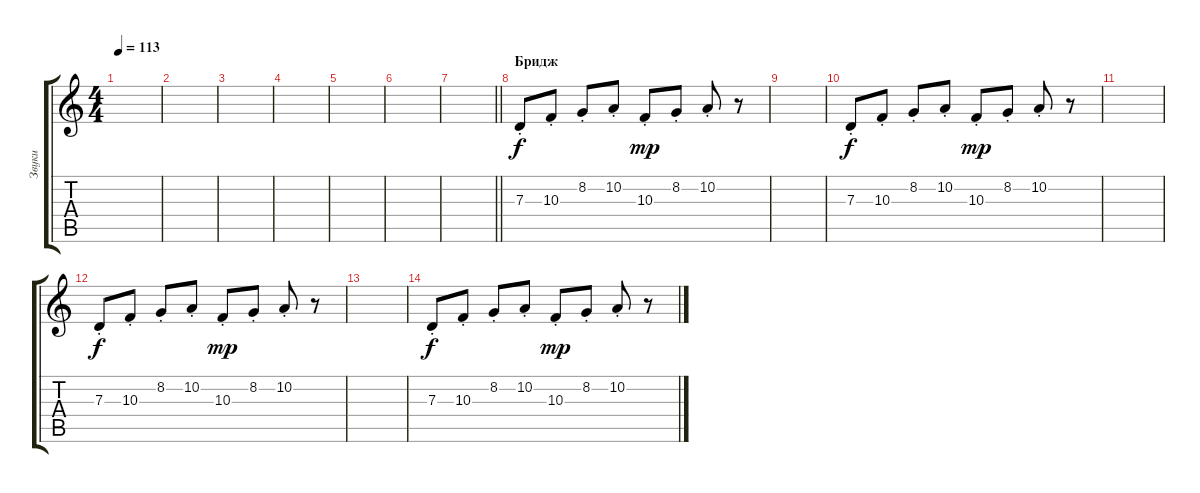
\track ("Звуки" "Звуки") {instrument electricpiano1}
\staff {score tabs}
\tuning (E4 B3 G3 D3 A2 D2) {hide}
\ts (4 4)
\tempo 113
\clef g2
\ks c
|
|
|
|
|
|
\barLineRight lightlight
|
\section ("" "Бридж")
7.3{st}.8 10.3{st}.8 8.2{st}.8 10.2{st}.8 10.3{st}.8{dy mp} 8.2{st}.8 10.2{st}.8 r.8 |
|
7.3{st}.8{dy f} 10.3{st}.8 8.2{st}.8 10.2{st}.8 10.3{st}.8{dy mp} 8.2{st}.8 10.2{st}.8 r.8 |
|
7.3{st}.8{dy f} 10.3{st}.8 8.2{st}.8 10.2{st}.8 10.3{st}.8{dy mp} 8.2{st}.8 10.2{st}.8 r.8 |
|
7.3{st}.8{dy f} 10.3{st}.8 8.2{st}.8 10.2{st}.8 10.3{st}.8{dy mp} 8.2{st}.8 10.2{st}.8 r.8
